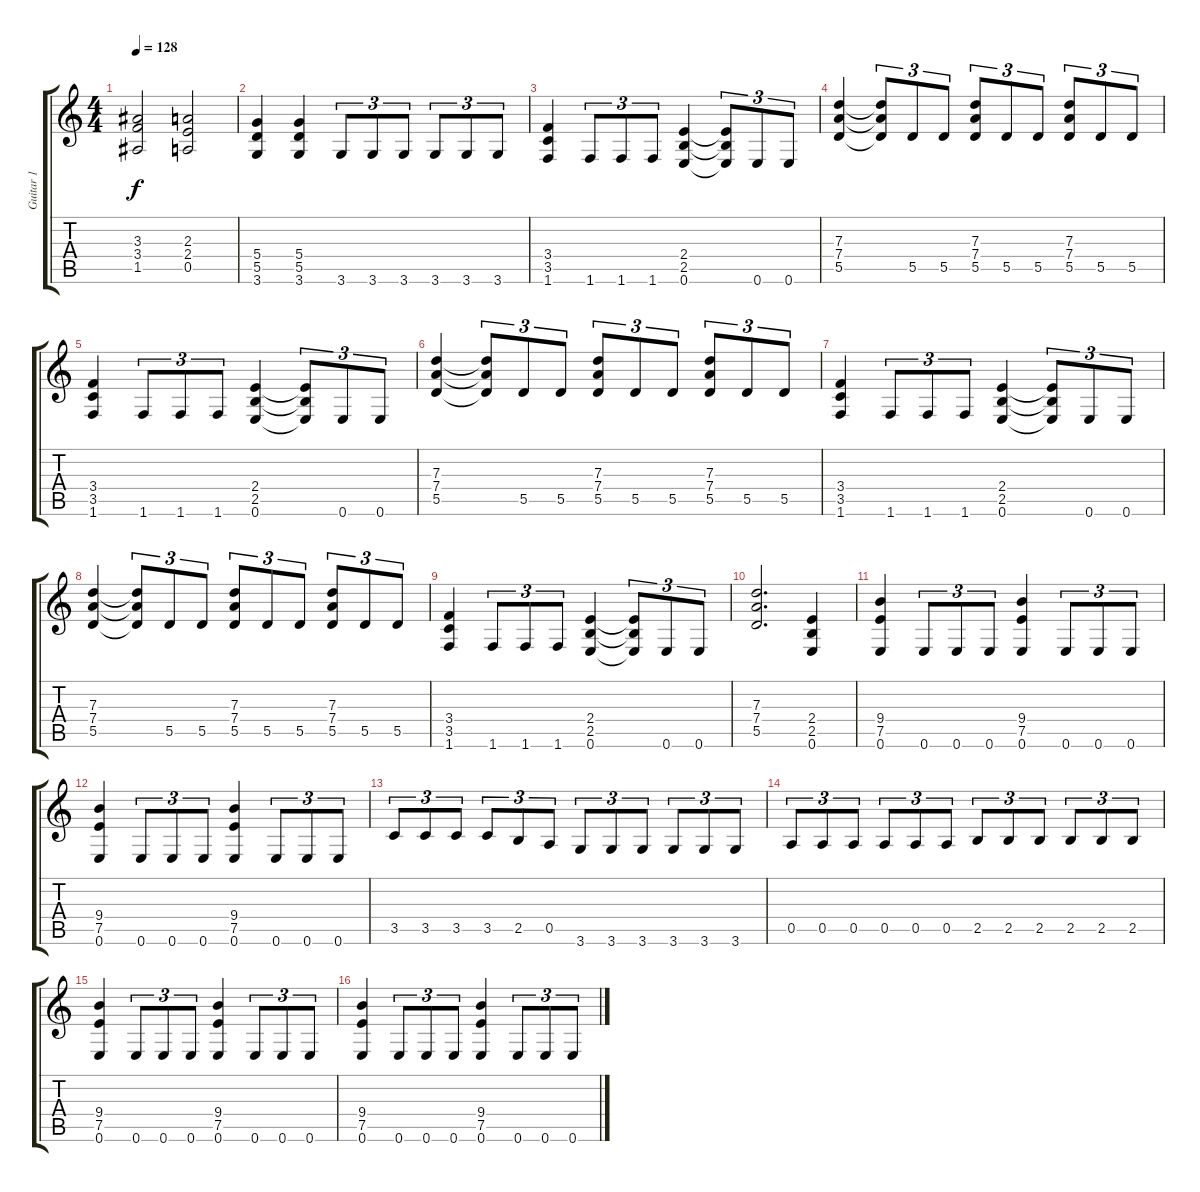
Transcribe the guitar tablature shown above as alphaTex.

\track ("Guitar 1" "Guitar 1") {instrument distortionguitar}
\staff {score tabs}
\tuning (E4 B3 G3 D3 A2 E2) {hide}
\ts (4 4)
\tempo 128
\clef g2
\ks c
(3.3 3.4 1.5).2{dy f} (2.3 2.4 0.5).2 |
(5.4 5.5 3.6).4 (5.4 5.5 3.6).4 3.6.8{tu (3 2)} 3.6.8{tu (3 2)} 3.6.8{tu (3 2)} 3.6.8{tu (3 2)} 3.6.8{tu (3 2)} 3.6.8{tu (3 2)} |
(3.4 3.5 1.6).4 1.6.8{tu (3 2)} 1.6.8{tu (3 2)} 1.6.8{tu (3 2)} (2.4 2.5 0.6).4 (2.4{t} 2.5{t} 0.6{t}).8{tu (3 2)} 0.6.8{tu (3 2)} 0.6.8{tu (3 2)} |
(7.3 7.4 5.5).4 (7.3{t} 7.4{t} 5.5{t}).8{tu (3 2)} 5.5.8{tu (3 2)} 5.5.8{tu (3 2)} (7.3 7.4 5.5).8{tu (3 2)} 5.5.8{tu (3 2)} 5.5.8{tu (3 2)} (7.3 7.4 5.5).8{tu (3 2)} 5.5.8{tu (3 2)} 5.5.8{tu (3 2)} |
(3.4 3.5 1.6).4 1.6.8{tu (3 2)} 1.6.8{tu (3 2)} 1.6.8{tu (3 2)} (2.4 2.5 0.6).4 (2.4{t} 2.5{t} 0.6{t}).8{tu (3 2)} 0.6.8{tu (3 2)} 0.6.8{tu (3 2)} |
(7.3 7.4 5.5).4 (7.3{t} 7.4{t} 5.5{t}).8{tu (3 2)} 5.5.8{tu (3 2)} 5.5.8{tu (3 2)} (7.3 7.4 5.5).8{tu (3 2)} 5.5.8{tu (3 2)} 5.5.8{tu (3 2)} (7.3 7.4 5.5).8{tu (3 2)} 5.5.8{tu (3 2)} 5.5.8{tu (3 2)} |
(3.4 3.5 1.6).4 1.6.8{tu (3 2)} 1.6.8{tu (3 2)} 1.6.8{tu (3 2)} (2.4 2.5 0.6).4 (2.4{t} 2.5{t} 0.6{t}).8{tu (3 2)} 0.6.8{tu (3 2)} 0.6.8{tu (3 2)} |
(7.3 7.4 5.5).4 (7.3{t} 7.4{t} 5.5{t}).8{tu (3 2)} 5.5.8{tu (3 2)} 5.5.8{tu (3 2)} (7.3 7.4 5.5).8{tu (3 2)} 5.5.8{tu (3 2)} 5.5.8{tu (3 2)} (7.3 7.4 5.5).8{tu (3 2)} 5.5.8{tu (3 2)} 5.5.8{tu (3 2)} |
(3.4 3.5 1.6).4 1.6.8{tu (3 2)} 1.6.8{tu (3 2)} 1.6.8{tu (3 2)} (2.4 2.5 0.6).4 (2.4{t} 2.5{t} 0.6{t}).8{tu (3 2)} 0.6.8{tu (3 2)} 0.6.8{tu (3 2)} |
(7.3 7.4 5.5).2{d} (2.4 2.5 0.6).4 |
(9.4 7.5 0.6).4 0.6.8{tu (3 2)} 0.6.8{tu (3 2)} 0.6.8{tu (3 2)} (9.4 7.5 0.6).4 0.6.8{tu (3 2)} 0.6.8{tu (3 2)} 0.6.8{tu (3 2)} |
(9.4 7.5 0.6).4 0.6.8{tu (3 2)} 0.6.8{tu (3 2)} 0.6.8{tu (3 2)} (9.4 7.5 0.6).4 0.6.8{tu (3 2)} 0.6.8{tu (3 2)} 0.6.8{tu (3 2)} |
3.5.8{tu (3 2)} 3.5.8{tu (3 2)} 3.5.8{tu (3 2)} 3.5.8{tu (3 2)} 2.5.8{tu (3 2)} 0.5.8{tu (3 2)} 3.6.8{tu (3 2)} 3.6.8{tu (3 2)} 3.6.8{tu (3 2)} 3.6.8{tu (3 2)} 3.6.8{tu (3 2)} 3.6.8{tu (3 2)} |
0.5.8{tu (3 2)} 0.5.8{tu (3 2)} 0.5.8{tu (3 2)} 0.5.8{tu (3 2)} 0.5.8{tu (3 2)} 0.5.8{tu (3 2)} 2.5.8{tu (3 2)} 2.5.8{tu (3 2)} 2.5.8{tu (3 2)} 2.5.8{tu (3 2)} 2.5.8{tu (3 2)} 2.5.8{tu (3 2)} |
(9.4 7.5 0.6).4 0.6.8{tu (3 2)} 0.6.8{tu (3 2)} 0.6.8{tu (3 2)} (9.4 7.5 0.6).4 0.6.8{tu (3 2)} 0.6.8{tu (3 2)} 0.6.8{tu (3 2)} |
(9.4 7.5 0.6).4 0.6.8{tu (3 2)} 0.6.8{tu (3 2)} 0.6.8{tu (3 2)} (9.4 7.5 0.6).4 0.6.8{tu (3 2)} 0.6.8{tu (3 2)} 0.6.8{tu (3 2)}
